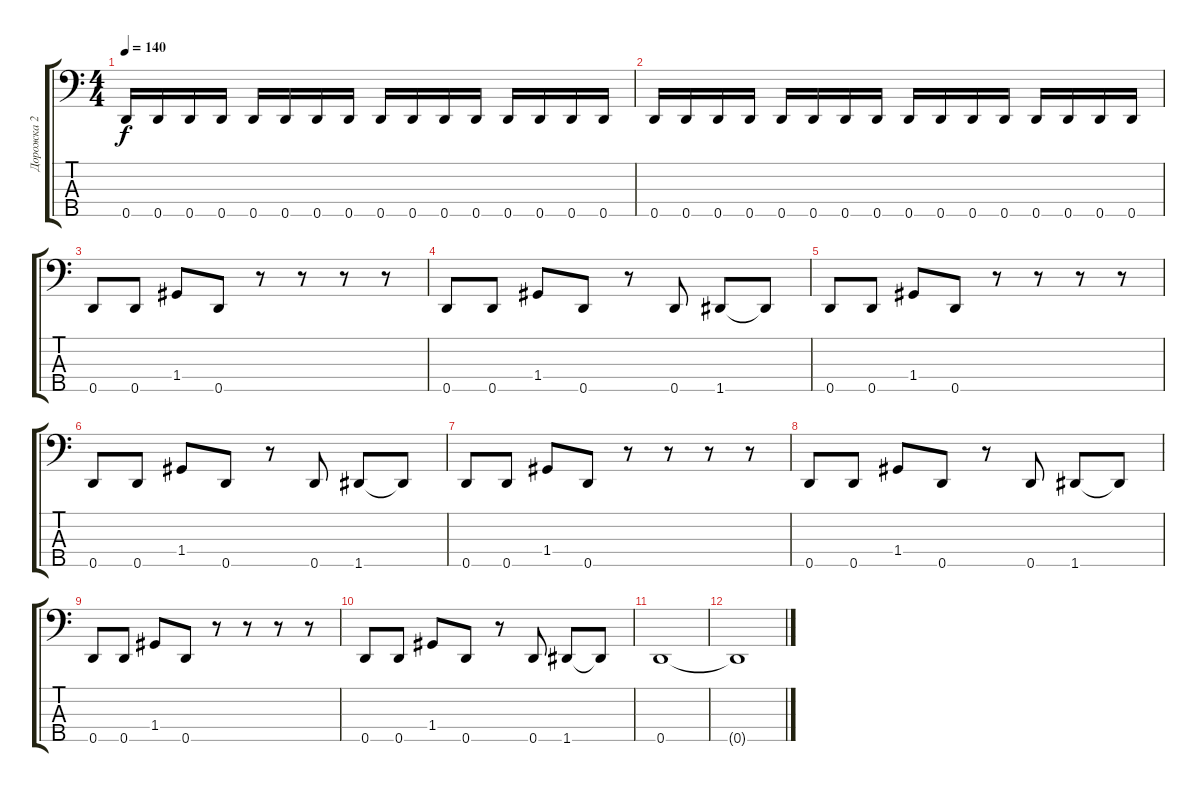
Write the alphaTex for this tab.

\track ("Дорожка 2" "Дорожка 2") {instrument electricbassfinger}
\staff {score tabs}
\tuning (Bb2 F2 C2 G1 D1) {hide}
\ts (4 4)
\tempo 140
\clef f4
\ks c
0.5.16{dy f} 0.5.16 0.5.16 0.5.16 0.5.16 0.5.16 0.5.16 0.5.16 0.5.16 0.5.16 0.5.16 0.5.16 0.5.16 0.5.16 0.5.16 0.5.16 |
0.5.16 0.5.16 0.5.16 0.5.16 0.5.16 0.5.16 0.5.16 0.5.16 0.5.16 0.5.16 0.5.16 0.5.16 0.5.16 0.5.16 0.5.16 0.5.16 |
0.5.8 0.5.8 1.4.8 0.5.8 r.8 r.8 r.8 r.8 |
0.5.8 0.5.8 1.4.8 0.5.8 r.8 0.5.8 1.5.8 1.5{t}.8 |
0.5.8 0.5.8 1.4.8 0.5.8 r.8 r.8 r.8 r.8 |
0.5.8 0.5.8 1.4.8 0.5.8 r.8 0.5.8 1.5.8 1.5{t}.8 |
0.5.8 0.5.8 1.4.8 0.5.8 r.8 r.8 r.8 r.8 |
0.5.8 0.5.8 1.4.8 0.5.8 r.8 0.5.8 1.5.8 1.5{t}.8 |
0.5.8 0.5.8 1.4.8 0.5.8 r.8 r.8 r.8 r.8 |
0.5.8 0.5.8 1.4.8 0.5.8 r.8 0.5.8 1.5.8 1.5{t}.8 |
0.5.1 |
0.5{t}.1
